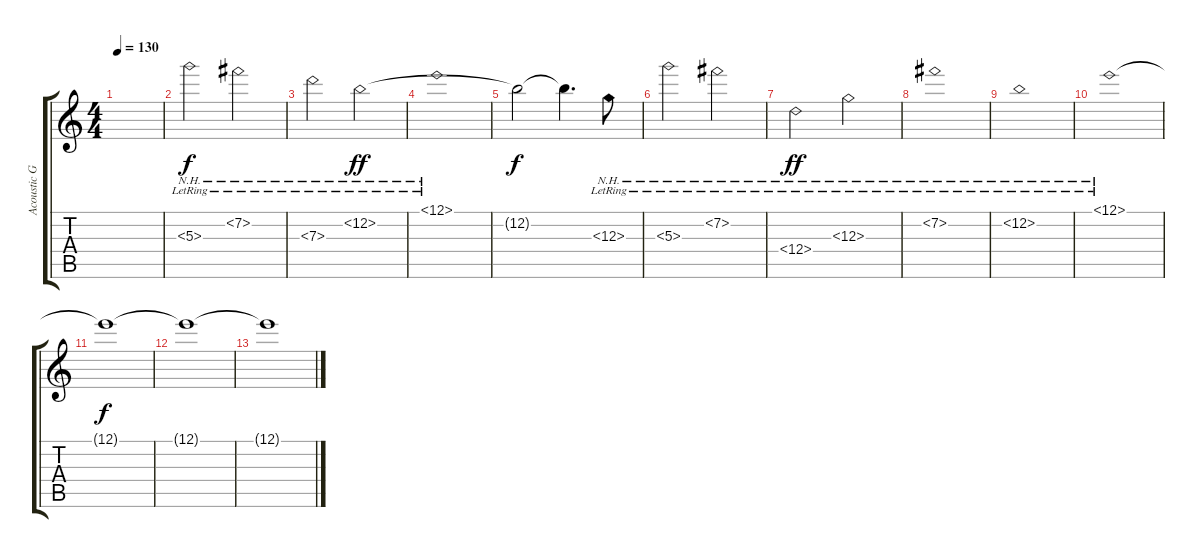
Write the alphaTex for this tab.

\track ("Acoustic Guitar 3" "Acoustic G") {instrument acousticguitarnylon}
\staff {score tabs}
\tuning (E4 B3 G3 D3 A2 E2) {hide}
\ts (4 4)
\tempo 130
\clef g2
\ks c
|
5.3{nh lr}.2{dy f volume 16 instrument acousticguitarnylon} 7.2{nh lr}.2 |
7.3{nh lr}.2 12.2{nh lr}.2{dy ff} |
12.1{nh lr}.1 |
12.2{t}.2{dy f} 12.2{t}.4{d} 12.3{nh lr}.8 |
5.3{nh lr}.2 7.2{nh lr}.2 |
12.4{nh lr}.2{dy ff} 12.3{nh lr}.2 |
7.2{nh lr}.1 |
12.2{nh lr}.1 |
12.1{nh lr}.1 |
12.1{t}.1{dy f} |
12.1{t}.1 |
12.1{t}.1
